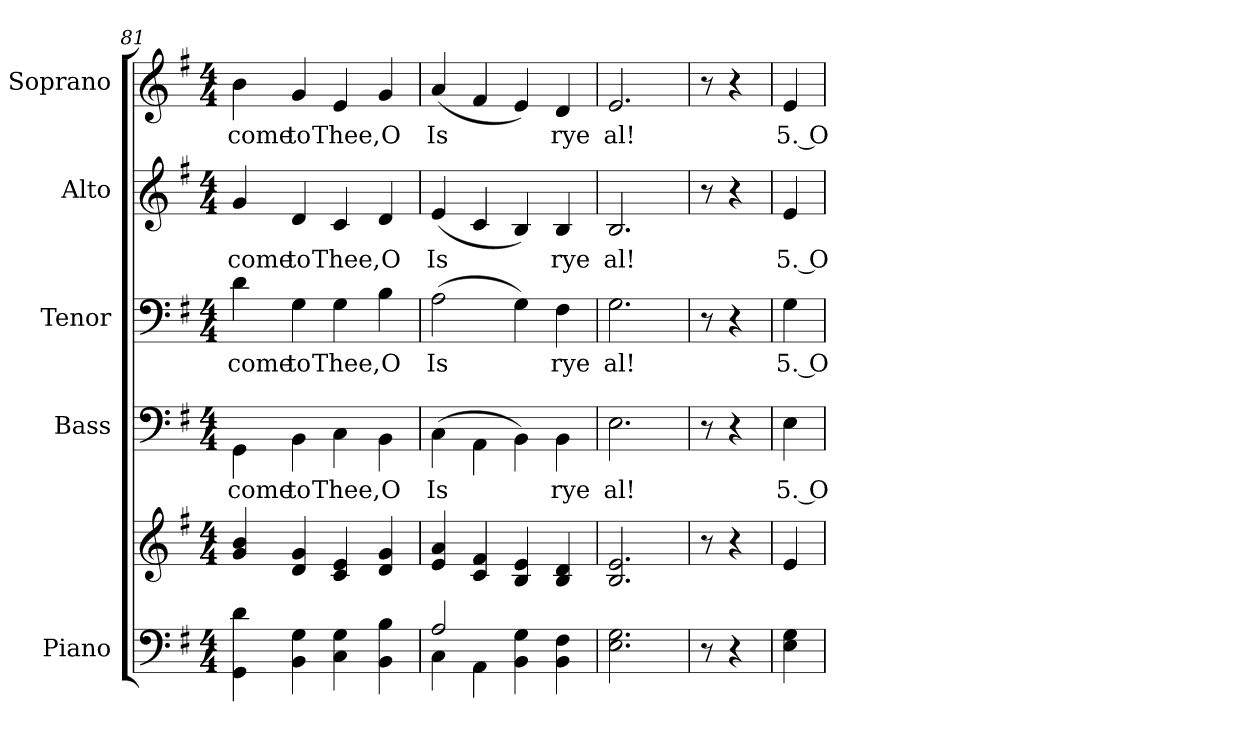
**kern	**kern	**kern	**text	**kern	**text	**kern	**text	**kern	**text
*part5	*part5	*part4	*part4	*part3	*part3	*part2	*part2	*part1	*part1
*staff6	*staff5	*staff4	*staff4	*staff3	*staff3	*staff2	*staff2	*staff1	*staff1
*I"Piano	*	*I"Bass	*	*I"Tenor	*	*I"Alto	*	*I"Soprano	*
*I'Pno.	*	*I'B.	*	*I'T.	*	*I'A.	*	*I'S.	*
*clefF4	*clefG2	*clefF4	*	*clefF4	*	*clefG2	*	*clefG2	*
*k[f#]	*k[f#]	*k[f#]	*	*k[f#]	*	*k[f#]	*	*k[f#]	*
*G:	*G:	*G:	*	*G:	*	*G:	*	*G:	*
*M4/4	*M4/4	*M4/4	*	*M4/4	*	*M4/4	*	*M4/4	*
=81	=81	=81	=81	=81	=81	=81	=81	=81	=81
!	!	!	!LO:LY:b:color=#000000	!	!	!	!	!	!
!	!	!	!	!	!LO:LY:b:color=#000000	!	!	!	!
!	!	!	!	!	!	!	!LO:LY:b:color=#000000	!	!
!	!	!	!	!	!	!	!	!	!LO:LY:b:color=#000000
4GGi\ 4di	4gi/ 4bi	4GGi\	come	4di\	come	4gi/	come	4bi\	come
!	!	!	!LO:LY:b:color=#000000	!	!	!	!	!	!
!	!	!	!	!	!LO:LY:b:color=#000000	!	!	!	!
!	!	!	!	!	!	!	!LO:LY:b:color=#000000	!	!
!	!	!	!	!	!	!	!	!	!LO:LY:b:color=#000000
4BBi\ 4Gi	4di/ 4gi	4BBi\	to	4Gi\	to	4di/	to	4gi/	to
!	!	!	!LO:LY:b:color=#000000	!	!	!	!	!	!
!	!	!	!	!	!LO:LY:b:color=#000000	!	!	!	!
!	!	!	!	!	!	!	!LO:LY:b:color=#000000	!	!
!	!	!	!	!	!	!	!	!	!LO:LY:b:color=#000000
4Ci\ 4Gi	4ci/ 4ei	4Ci\	Thee,	4Gi\	Thee,	4ci/	Thee,	4ei/	Thee,
!	!	!	!LO:LY:b:color=#000000	!	!	!	!	!	!
!	!	!	!	!	!LO:LY:b:color=#000000	!	!	!	!
!	!	!	!	!	!	!	!LO:LY:b:color=#000000	!	!
!	!	!	!	!	!	!	!	!	!LO:LY:b:color=#000000
4BBi\ 4Bi	4di/ 4gi	4BBi\	O	4Bi\	O	4di/	O	4gi/	O
=82	=82	=82	=82	=82	=82	=82	=82	=82	=82
*^	*	*	*	*	*	*	*	*	*
!	!	!	!	!LO:LY:b:color=#000000	!	!	!	!	!	!
!	!	!	!	!	!	!LO:LY:b:color=#000000	!	!	!	!
!	!	!	!	!	!	!	!	!LO:LY:b:color=#000000	!	!
!	!	!	!	!	!	!	!	!	!	!LO:LY:b:color=#000000
2Ai/	4Ci\	((4ei/ 4ai	(4Ci\	Is	(2Ai\	Is	(4ei/	Is	(4ai/	Is
.	4AAi\	4ci/ 4f#i	4AAi\	.	.	.	4ci/	.	4f#i/	.
4BBi\ 4Gi	2ryy	4Bi/ 4ei	4BBi\)	.	4Gi\)	.	4Bi/)	.	4ei/)	.
!	!	!	!	!LO:LY:b:color=#000000	!	!	!	!	!	!
!	!	!	!	!	!	!LO:LY:b:color=#000000	!	!	!	!
!	!	!	!	!	!	!	!	!LO:LY:b:color=#000000	!	!
!	!	!	!	!	!	!	!	!	!	!LO:LY:b:color=#000000
4BBi\ 4F#i	.	4Bi/ 4di	4BBi\	rye	4F#i\	rye	4Bi/	rye	4di/	rye
*v	*v	*	*	*	*	*	*	*	*	*
!!LO:PB:g=z
=83	=83	=83	=83	=83	=83	=83	=83	=83	=83
!	!	!	!LO:LY:b:color=#000000	!	!	!	!	!	!
!	!	!	!	!	!LO:LY:b:color=#000000	!	!	!	!
!	!	!	!	!	!	!	!LO:LY:b:color=#000000	!	!
!	!	!	!	!	!	!	!	!	!LO:LY:b:color=#000000
2.Ei\ 2.Gi	2.Bi/ 2.ei	2.Ei\	al!	2.Gi\	al!	2.Bi/	al!	2.ei/	al!
=84	=84	=84	=84	=84	=84	=84	=84	=84	=84
8r	8r	8r	.	8r	.	8r	.	8r	.
4r	4r	4r	.	4r	.	4r	.	4r	.
=85	=85	=85	=85	=85	=85	=85	=85	=85	=85
!	!	!	!LO:LY:b:color=#000000	!	!	!	!	!	!
!	!	!	!	!	!LO:LY:b:color=#000000	!	!	!	!
!	!	!	!	!	!	!	!LO:LY:b:color=#000000	!	!
!	!	!	!	!	!	!	!	!	!LO:LY:b:color=#000000
4Ei\ 4Gi	4ei/	4Ei\	5. O	4Gi\	5. O	4ei/	5. O	4ei/	5. O
=	=	=	=	=	=	=	=	=	=
*-	*-	*-	*-	*-	*-	*-	*-	*-	*-
